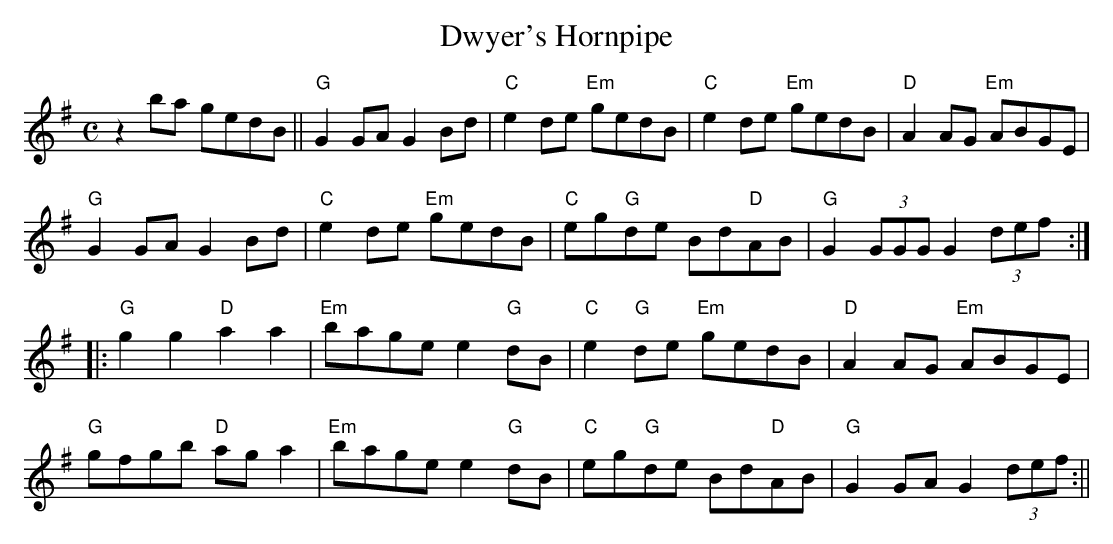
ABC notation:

X:1
T:Dwyer's Hornpipe
M:C
L:1/8
K:G
z2 ba gedB||"G"G2 GA G2 Bd|"C"e2 de "Em"gedB|"C"e2 de "Em"gedB|"D"A2 AG "Em"ABGE|
"G"G2 GA G2 Bd|"C"e2 de "Em"gedB|"C"eg"G"de Bd"D"AB|"G"G2 (3GGG G2 (3def:|
|:"G"g2 g2 "D"a2 a2|"Em"bage e2 "G"dB|"C"e2 "G"de "Em"gedB|"D"A2 AG "Em"ABGE|
"G"gfgb "D"ag a2|"Em"bage e2 "G"dB|"C"eg"G"de Bd"D"AB|"G"G2 GA G2 (3def:||
